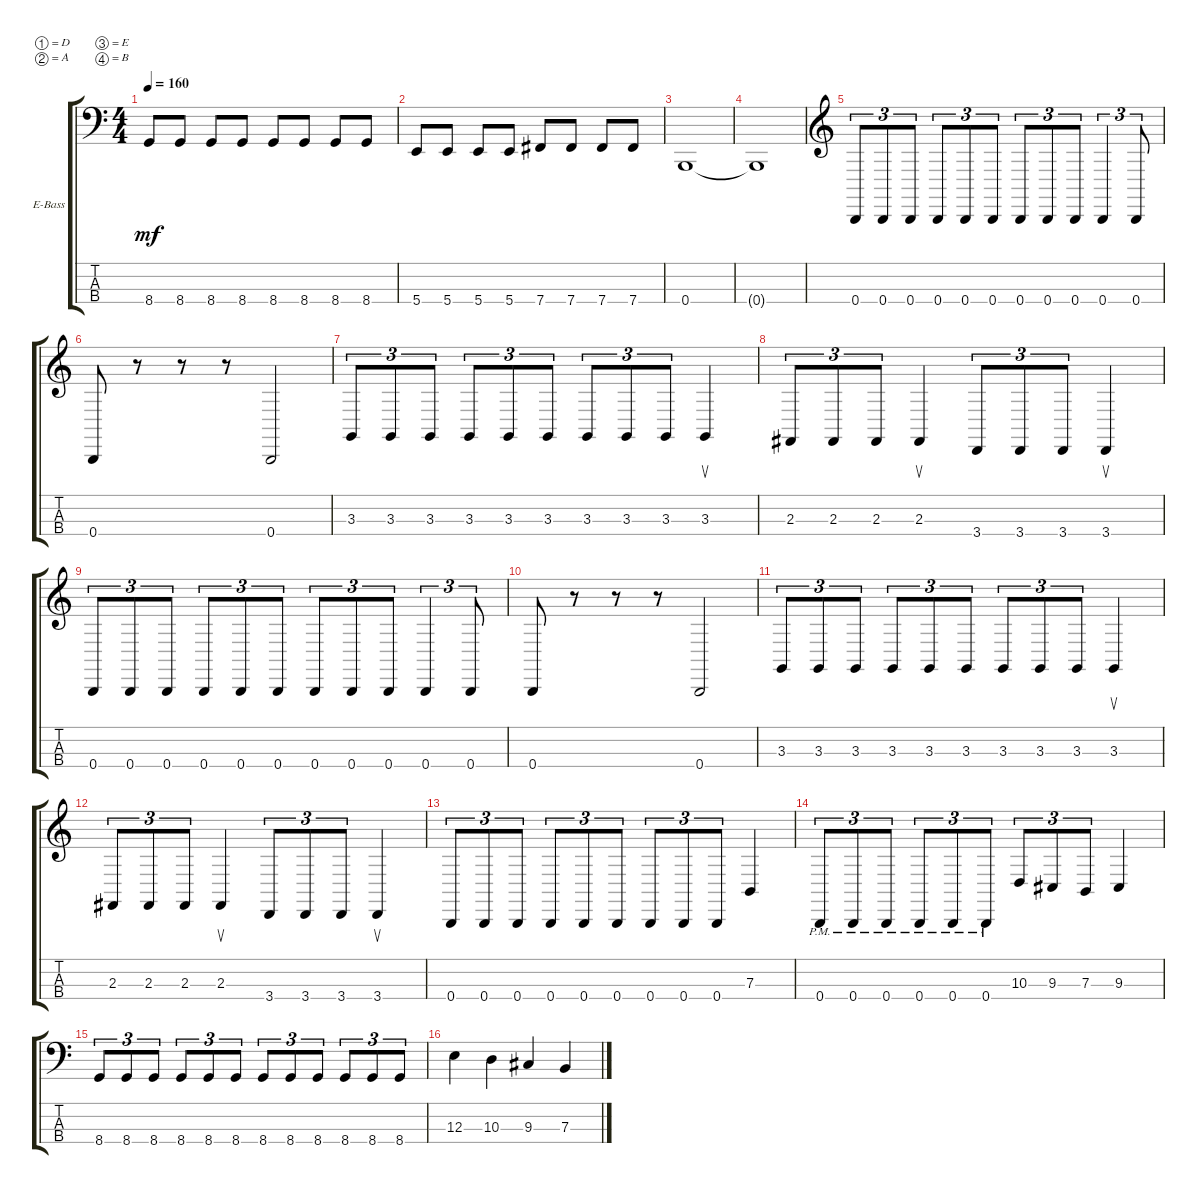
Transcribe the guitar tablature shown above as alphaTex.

\bracketExtendMode groupsimilarinstruments
\firstSystemTrackNameOrientation horizontal
\otherSystemsTrackNameOrientation horizontal
\track ("Bass" "E-Bass") {instrument electricbassfinger}
\staff {score tabs}
\tuning (D2 A1 E1 B0)
\ts (4 4)
\tempo 160
\clef f4
\ks c
8.4.8{dy mf} 8.4.8 8.4.8 8.4.8 8.4.8 8.4.8 8.4.8 8.4.8 |
5.4.8 5.4.8 5.4.8 5.4.8 7.4.8 7.4.8 7.4.8 7.4.8 |
0.4.1 |
0.4{t}.1 |
\clef g2
0.4.8{tu (3 2)} 0.4.8{tu (3 2)} 0.4.8{tu (3 2)} 0.4.8{tu (3 2)} 0.4.8{tu (3 2)} 0.4.8{tu (3 2)} 0.4.8{tu (3 2)} 0.4.8{tu (3 2)} 0.4.8{tu (3 2)} 0.4.4{tu (3 2)} 0.4.8{tu (3 2)} |
0.4.8 r.8 r.8 r.8 0.4.2 |
3.3.8{tu (3 2)} 3.3.8{tu (3 2)} 3.3.8{tu (3 2)} 3.3.8{tu (3 2)} 3.3.8{tu (3 2)} 3.3.8{tu (3 2)} 3.3.8{tu (3 2)} 3.3.8{tu (3 2)} 3.3.8{tu (3 2)} 3.3.4{su} |
2.3.8{tu (3 2)} 2.3.8{tu (3 2)} 2.3.8{tu (3 2)} 2.3.4{su} 3.4.8{tu (3 2)} 3.4.8{tu (3 2)} 3.4.8{tu (3 2)} 3.4.4{su} |
0.4.8{tu (3 2)} 0.4.8{tu (3 2)} 0.4.8{tu (3 2)} 0.4.8{tu (3 2)} 0.4.8{tu (3 2)} 0.4.8{tu (3 2)} 0.4.8{tu (3 2)} 0.4.8{tu (3 2)} 0.4.8{tu (3 2)} 0.4.4{tu (3 2)} 0.4.8{tu (3 2)} |
0.4.8 r.8 r.8 r.8 0.4.2 |
3.3.8{tu (3 2)} 3.3.8{tu (3 2)} 3.3.8{tu (3 2)} 3.3.8{tu (3 2)} 3.3.8{tu (3 2)} 3.3.8{tu (3 2)} 3.3.8{tu (3 2)} 3.3.8{tu (3 2)} 3.3.8{tu (3 2)} 3.3.4{su} |
2.3.8{tu (3 2)} 2.3.8{tu (3 2)} 2.3.8{tu (3 2)} 2.3.4{su} 3.4.8{tu (3 2)} 3.4.8{tu (3 2)} 3.4.8{tu (3 2)} 3.4.4{su} |
0.4.8{tu (3 2)} 0.4.8{tu (3 2)} 0.4.8{tu (3 2)} 0.4.8{tu (3 2)} 0.4.8{tu (3 2)} 0.4.8{tu (3 2)} 0.4.8{tu (3 2)} 0.4.8{tu (3 2)} 0.4.8{tu (3 2)} 7.3.4 |
0.4{pm}.8{tu (3 2)} 0.4{pm}.8{tu (3 2)} 0.4{pm}.8{tu (3 2)} 0.4{pm}.8{tu (3 2)} 0.4{pm}.8{tu (3 2)} 0.4{pm}.8{tu (3 2)} 10.3.8{tu (3 2)} 9.3.8{tu (3 2)} 7.3.8{tu (3 2)} 9.3.4 |
\clef f4
8.4.8{tu (3 2)} 8.4.8{tu (3 2)} 8.4.8{tu (3 2)} 8.4.8{tu (3 2)} 8.4.8{tu (3 2)} 8.4.8{tu (3 2)} 8.4.8{tu (3 2)} 8.4.8{tu (3 2)} 8.4.8{tu (3 2)} 8.4.8{tu (3 2)} 8.4.8{tu (3 2)} 8.4.8{tu (3 2)} |
12.3.4 10.3.4 9.3.4 7.3.4
